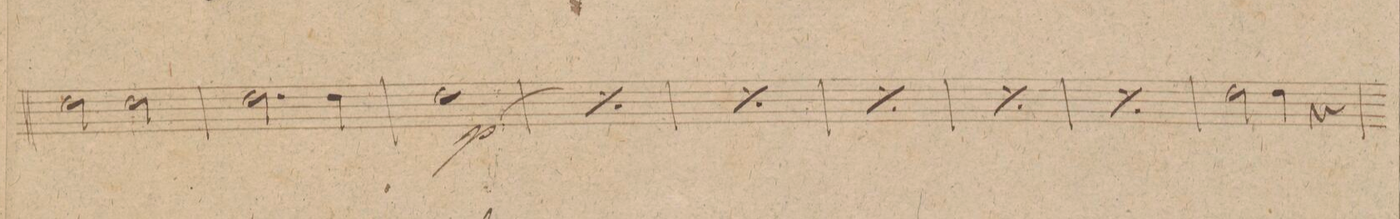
**kern	**dynam
*I"Corno. 2do in D	*
*clefG2	*
*k[]	*
*met(c|)	*
*M2/2	*
2dd\	.
2dd\	.
=179	=179
2.dd\	.
4dd\	.
=180	=180
[1dd	p
=181	=181
*rep	*
1dd]	.
*Xrep	*
=182	=182
*rep	*
1dd	.
*Xrep	*
=183	=183
*rep	*
1dd	.
*Xrep	*
=184	=184
*rep	*
1dd	.
*Xrep	*
=185	=185
*rep	*
1dd	.
*Xrep	*
=186	=186
2dd\	.
4dd\	.
4r	.
=187	=187
*-	*-
